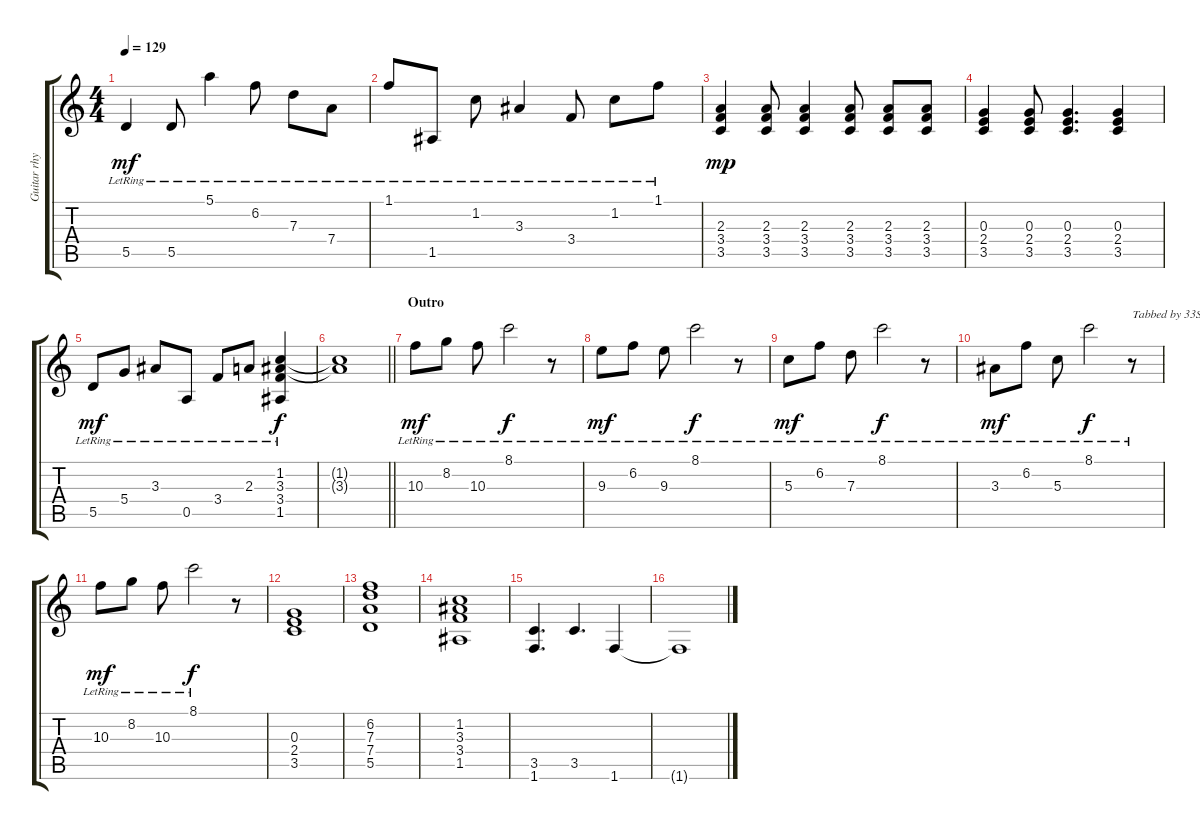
\track ("Guitar rhythm" "Guitar rhy") {instrument acousticguitarsteel}
\staff {score tabs}
\tuning (E4 B3 G3 D3 A2 E2) {hide}
\ts (4 4)
\tempo 129
\clef g2
\ks c
5.5{lr}.4{dy mf} 5.5{lr}.8 5.1{lr}.4 6.2{lr}.8 7.3{lr}.8 7.4{lr}.8 |
1.1{lr}.8 1.5{lr}.8 1.2{lr}.8 3.3{lr}.4 3.4{lr}.8 1.2{lr}.8 1.1{lr}.8 |
(2.3 3.4 3.5).4{dy mp} (2.3 3.4 3.5).8 (2.3 3.4 3.5).4 (2.3 3.4 3.5).8 (2.3 3.4 3.5).8 (2.3 3.4 3.5).8 |
(0.3 2.4 3.5).4 (0.3 2.4 3.5).8 (0.3 2.4 3.5).4{d} (0.3 2.4 3.5).4 |
5.5{lr}.8{dy mf} 5.4{lr}.8 3.3{lr}.8 0.5{lr}.8 3.4{lr}.8 2.3{lr}.8 (1.2{lr} 3.3{lr} 3.4{lr} 1.5{lr}).4{dy f} |
\barLineRight lightlight
(1.2{t} 3.3{t}).1 |
\section ("" "Outro")
10.3{lr}.8{dy mf} 8.2{lr}.8 10.3{lr}.8 8.1{lr}.2{dy f} r.8 |
9.3{lr}.8{dy mf} 6.2{lr}.8 9.3{lr}.8 8.1{lr}.2{dy f} r.8 |
5.3{lr}.8{dy mf} 6.2{lr}.8 7.3{lr}.8 8.1{lr}.2{dy f} r.8 |
3.3{lr}.8{dy mf} 6.2{lr}.8 5.3{lr}.8 8.1{lr}.2{dy f} r.8{txt "Tabbed by 33SLASH33"} |
10.3{lr}.8{dy mf} 8.2{lr}.8 10.3{lr}.8 8.1{lr}.2{dy f} r.8 |
(0.3 2.4 3.5).1 |
(6.2 7.3 7.4 5.5).1 |
(1.2 3.3 3.4 1.5).1 |
(3.5 1.6).4{d} 3.5.4{d} 1.6.4 |
1.6{t}.1
